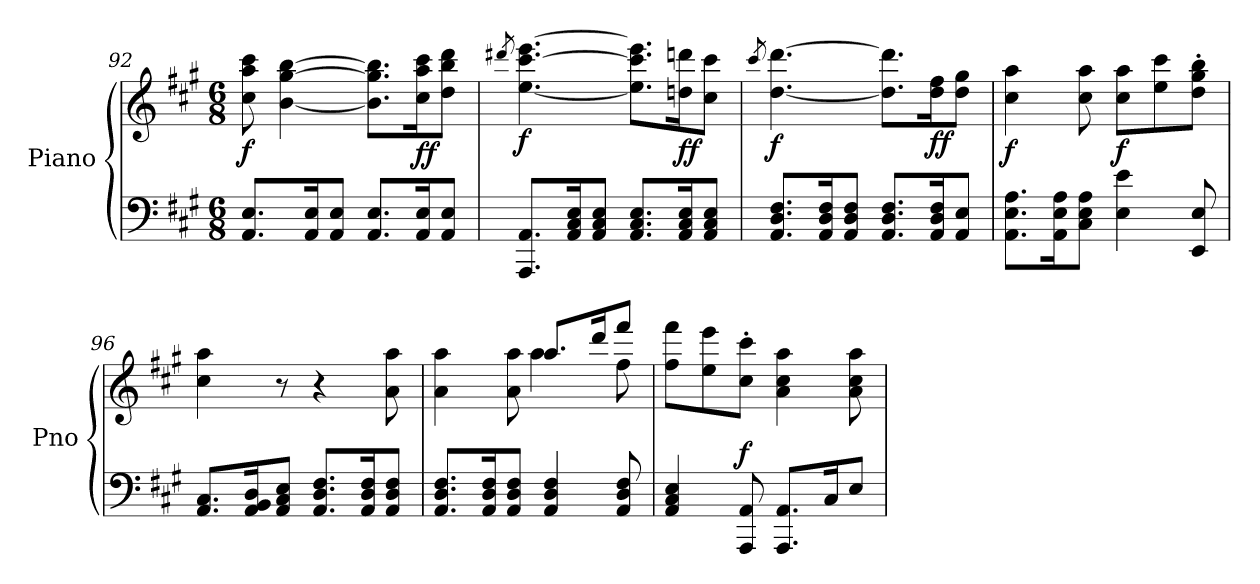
**kern	**kern	**dynam
*part1	*part1	*part1
*staff2	*staff1	*staff1/2
*I"Piano	*	*
*I'Pno	*	*
*clefF4	*clefG2	*
*k[f#c#g#]	*k[f#c#g#]	*
*M6/8	*M6/8	*
=92	=92	=92
!	!	!LO:DY:b
8.AA/ 8.E/L	8cc#\ 8aa\ 8ccc#\	f
.	[4b\ [4gg#\ [4bb\	.
16AA/ 16E/K	.	.
8AA/ 8E/J	.	.
8.AA/ 8.E/L	8.b\] 8.gg#\] 8.bb\]L	.
!	!	!LO:DY:b
16AA/ 16E/K	16cc#\ 16aa\ 16ccc#\K	ff
8AA/ 8E/J	8dd\ 8bb\ 8ddd\J	.
!!LO:LB:g=z
=93	=93	=93
.	8qddd#X/	.
!	!	!LO:DY:b
8.AAA/ 8.AA/L	[4.ee\ [4.ccc#\ [4.eee\	f
16AA/ 16C#/ 16E/K	.	.
8AA/ 8C#/ 8E/J	.	.
8.AA/ 8.C#/ 8.E/L	8.ee\] 8.ccc#\] 8.eee\]L	.
!	!	!LO:DY:b
16AA/ 16C#/ 16E/K	16ddn\ 16dddn\K	ff
8AA/ 8C#/ 8E/J	8cc#\ 8ccc#\J	.
=94	=94	=94
.	8qccc#/	.
!	!	!LO:DY:b
8.AA/ 8.D/ 8.F#/L	[4.dd\ [4.ddd\	f
16AA/ 16D/ 16F#/K	.	.
8AA/ 8D/ 8F#/J	.	.
8.AA/ 8.D/ 8.F#/L	8.dd\] 8.ddd\]L	.
!	!	!LO:DY:b
16AA/ 16D/ 16F#/K	16dd\ 16ff#\K	ff
8AA/ 8E/J	8dd\ 8gg#\J	.
=95	=95	=95
!	!	!LO:DY:b
8.AA\ 8.E\ 8.A\L	4cc#\ 4aa\	f
16AA\ 16E\ 16A\K	.	.
8C#\ 8E\ 8A\J	8cc#\ 8aa\	.
!	!	!LO:DY:a=2
4E\ 4e\	8cc#\ 8aa\L	f
.	8ee\ 8ccc#\	.
8EE/ 8E/	8dd\' 8gg#\' 8bb\'J	.
=96	=96	=96
8.AA/ 8.C#/L	4cc#\ 4aa\	.
16AA/ 16BB/ 16D/K	.	.
8AA/ 8C#/ 8E/J	8r	.
8.AA/ 8.D/ 8.F#/L	4r	.
16AA/ 16D/ 16F#/K	.	.
8AA/ 8D/ 8F#/J	8a\ 8aa\	.
=97	=97	=97
*	*^	*
8.AA/ 8.D/ 8.F#/L	4a\ 4aa\	4.ryy	.
16AA/ 16D/ 16F#/K	.	.	.
8AA/ 8D/ 8F#/J	8a\ 8aa\	.	.
4AA/ 4D/ 4F#/	8.aa/L	4aa\	.
.	16ddd/K	.	.
8AA/ 8D/ 8F#/	8fff#/J	8ff#\	.
*	*v	*v	*
!!LO:LB:g=z
=98	=98	=98
4AA/ 4C#/ 4E/	8ff#\ 8fff#\L	.
.	8ee\ 8eee\	.
!	!	!LO:DY:a=2
8AAA/ 8AA/	8cc#\' 8ccc#\'J	f
8.AAA/ 8.AA/L	4a\ 4cc#\ 4aa\	.
16C#/K	.	.
8E/J	8a\ 8cc#\ 8aa\	.
=	=	=
*-	*-	*-
